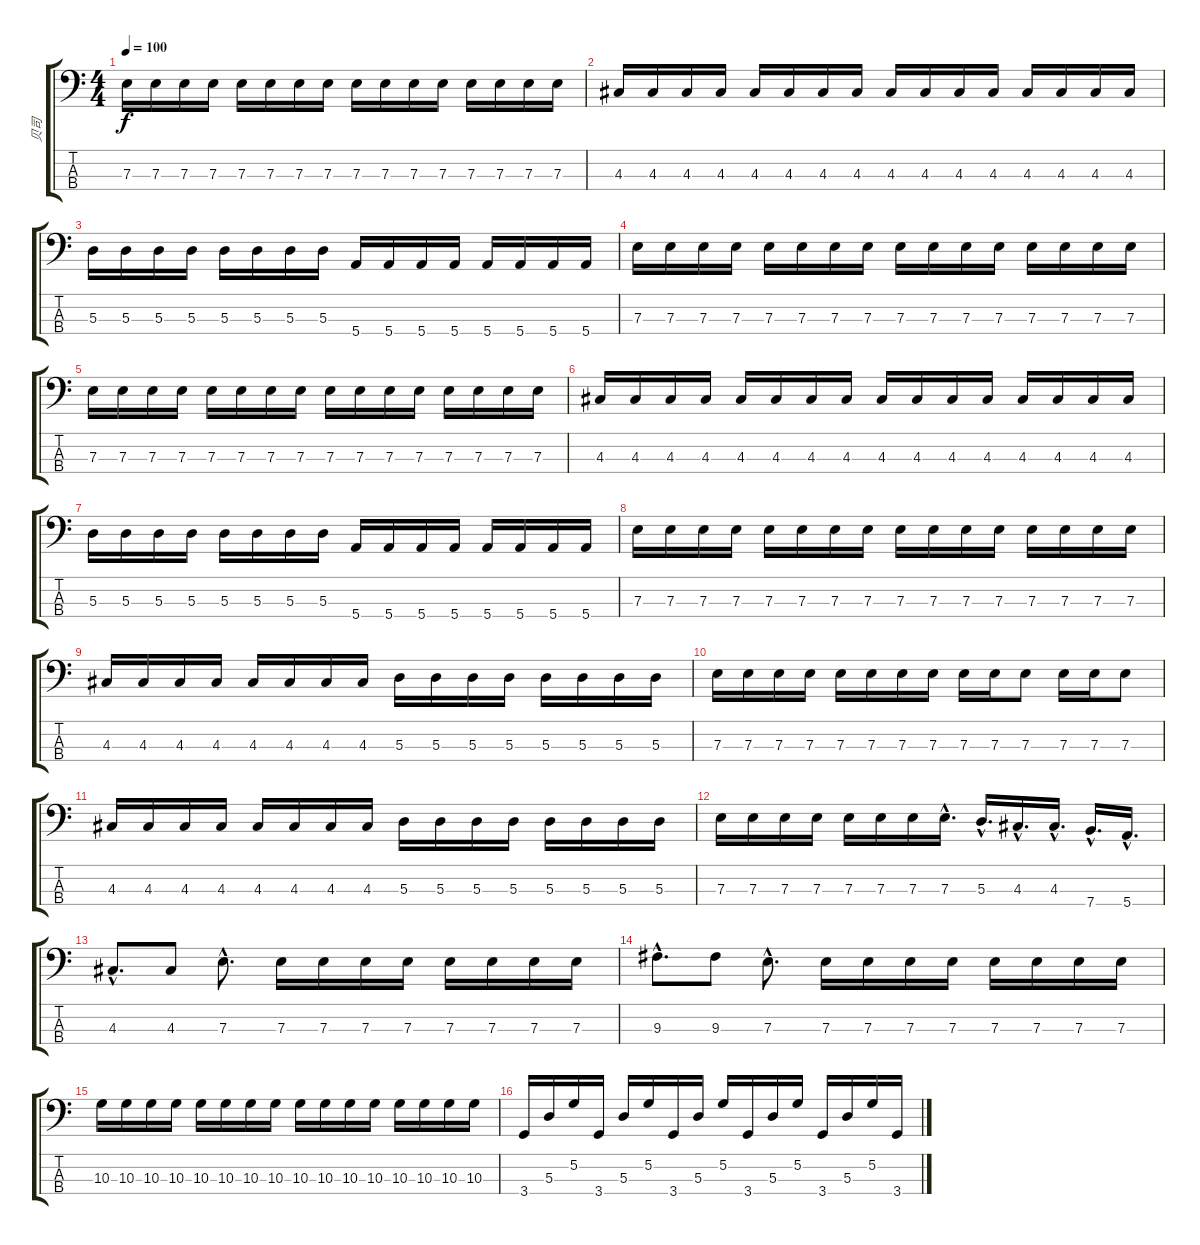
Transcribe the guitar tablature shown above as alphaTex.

\track ("贝司" "贝司") {instrument electricbassfinger}
\staff {score tabs}
\tuning (G2 D2 A1 E1) {hide}
\ts (4 4)
\tempo 100
\clef f4
\ks c
7.3.16{dy f} 7.3.16 7.3.16 7.3.16 7.3.16 7.3.16 7.3.16 7.3.16 7.3.16 7.3.16 7.3.16 7.3.16 7.3.16 7.3.16 7.3.16 7.3.16 |
4.3.16 4.3.16 4.3.16 4.3.16 4.3.16 4.3.16 4.3.16 4.3.16 4.3.16 4.3.16 4.3.16 4.3.16 4.3.16 4.3.16 4.3.16 4.3.16 |
5.3.16 5.3.16 5.3.16 5.3.16 5.3.16 5.3.16 5.3.16 5.3.16 5.4.16 5.4.16 5.4.16 5.4.16 5.4.16 5.4.16 5.4.16 5.4.16 |
7.3.16 7.3.16 7.3.16 7.3.16 7.3.16 7.3.16 7.3.16 7.3.16 7.3.16 7.3.16 7.3.16 7.3.16 7.3.16 7.3.16 7.3.16 7.3.16 |
7.3.16 7.3.16 7.3.16 7.3.16 7.3.16 7.3.16 7.3.16 7.3.16 7.3.16 7.3.16 7.3.16 7.3.16 7.3.16 7.3.16 7.3.16 7.3.16 |
4.3.16 4.3.16 4.3.16 4.3.16 4.3.16 4.3.16 4.3.16 4.3.16 4.3.16 4.3.16 4.3.16 4.3.16 4.3.16 4.3.16 4.3.16 4.3.16 |
5.3.16 5.3.16 5.3.16 5.3.16 5.3.16 5.3.16 5.3.16 5.3.16 5.4.16 5.4.16 5.4.16 5.4.16 5.4.16 5.4.16 5.4.16 5.4.16 |
7.3.16 7.3.16 7.3.16 7.3.16 7.3.16 7.3.16 7.3.16 7.3.16 7.3.16 7.3.16 7.3.16 7.3.16 7.3.16 7.3.16 7.3.16 7.3.16 |
4.3.16 4.3.16 4.3.16 4.3.16 4.3.16 4.3.16 4.3.16 4.3.16 5.3.16 5.3.16 5.3.16 5.3.16 5.3.16 5.3.16 5.3.16 5.3.16 |
7.3.16 7.3.16 7.3.16 7.3.16 7.3.16 7.3.16 7.3.16 7.3.16 7.3.16 7.3.16 7.3.8 7.3.16 7.3.16 7.3.8 |
4.3.16 4.3.16 4.3.16 4.3.16 4.3.16 4.3.16 4.3.16 4.3.16 5.3.16 5.3.16 5.3.16 5.3.16 5.3.16 5.3.16 5.3.16 5.3.16 |
7.3.16 7.3.16 7.3.16 7.3.16 7.3.16 7.3.16 7.3.16 7.3{hac}.16{d} 5.3{hac}.16{d} 4.3{hac}.16{d} 4.3{hac}.16{d} 7.4{hac}.16{d} 5.4{hac}.16{d} |
4.3{hac}.8{d} 4.3.8 7.3{hac}.8{d} 7.3.16 7.3.16 7.3.16 7.3.16 7.3.16 7.3.16 7.3.16 7.3.16 |
9.3{hac}.8{d} 9.3.8 7.3{hac}.8{d} 7.3.16 7.3.16 7.3.16 7.3.16 7.3.16 7.3.16 7.3.16 7.3.16 |
10.3.16 10.3.16 10.3.16 10.3.16 10.3.16 10.3.16 10.3.16 10.3.16 10.3.16 10.3.16 10.3.16 10.3.16 10.3.16 10.3.16 10.3.16 10.3.16 |
3.4.16 5.3.16 5.2.16 3.4.16 5.3.16 5.2.16 3.4.16 5.3.16 5.2.16 3.4.16 5.3.16 5.2.16 3.4.16 5.3.16 5.2.16 3.4.16
